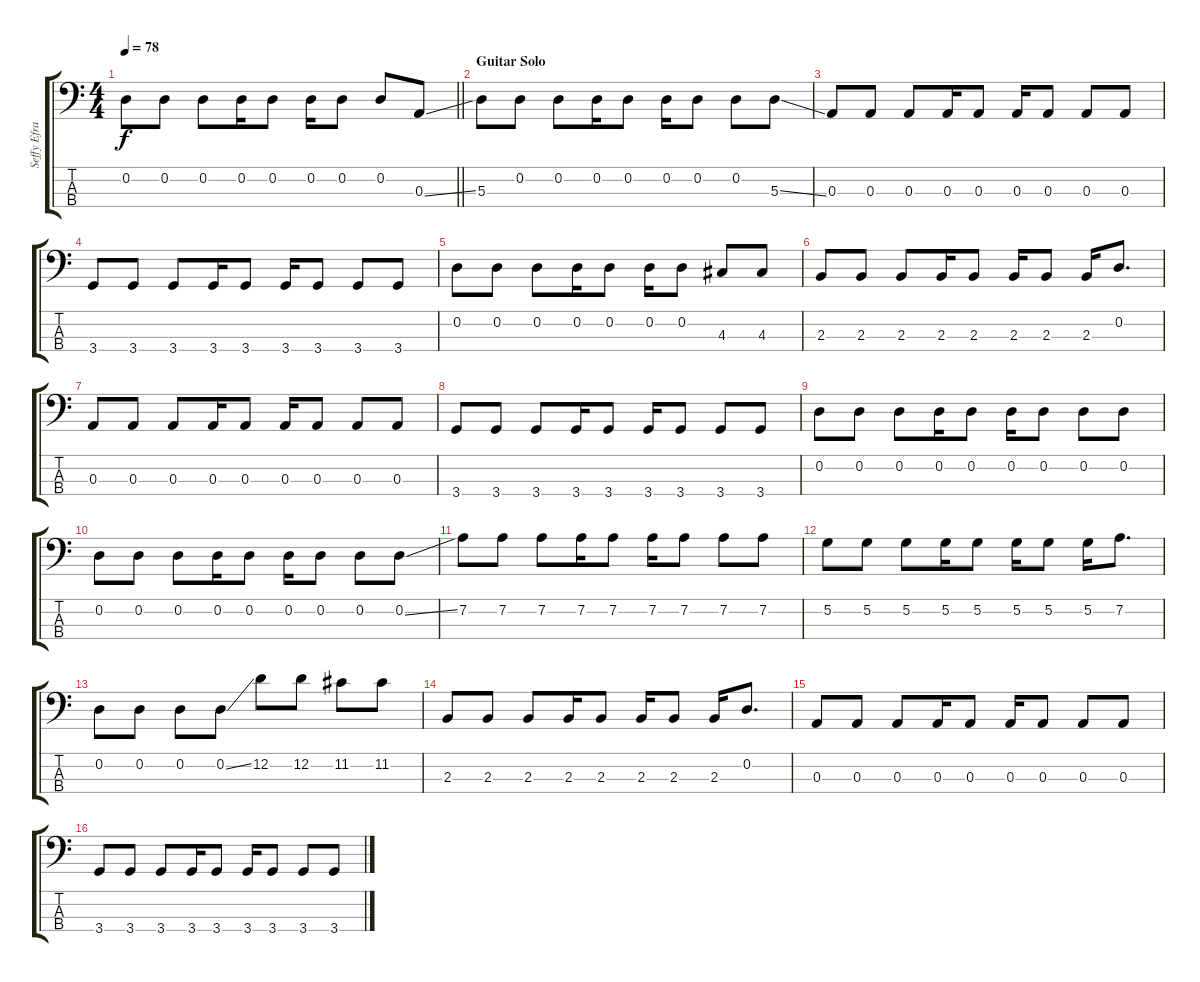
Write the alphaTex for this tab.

\track ("Seffy Efrati (Bass)" "Seffy Efra") {instrument electricbassfinger}
\staff {score tabs}
\tuning (G2 D2 A1 E1) {hide}
\ts (4 4)
\tempo 78
\clef f4
\barLineRight lightlight
\ks c
0.2.8{dy f} 0.2.8 0.2.8 0.2.16 0.2.8 0.2.16 0.2.8 0.2.8 0.3{ss}.8 |
\section ("" "Guitar Solo")
5.3.8 0.2.8 0.2.8 0.2.16 0.2.8 0.2.16 0.2.8 0.2.8 5.3{ss}.8 |
0.3.8 0.3.8 0.3.8 0.3.16 0.3.8 0.3.16 0.3.8 0.3.8 0.3.8 |
3.4.8 3.4.8 3.4.8 3.4.16 3.4.8 3.4.16 3.4.8 3.4.8 3.4.8 |
0.2.8 0.2.8 0.2.8 0.2.16 0.2.8 0.2.16 0.2.8 4.3.8 4.3.8 |
2.3.8 2.3.8 2.3.8 2.3.16 2.3.8 2.3.16 2.3.8 2.3.16 0.2.8{d} |
0.3.8 0.3.8 0.3.8 0.3.16 0.3.8 0.3.16 0.3.8 0.3.8 0.3.8 |
3.4.8 3.4.8 3.4.8 3.4.16 3.4.8 3.4.16 3.4.8 3.4.8 3.4.8 |
0.2.8 0.2.8 0.2.8 0.2.16 0.2.8 0.2.16 0.2.8 0.2.8 0.2.8 |
0.2.8 0.2.8 0.2.8 0.2.16 0.2.8 0.2.16 0.2.8 0.2.8 0.2{ss}.8 |
7.2.8 7.2.8 7.2.8 7.2.16 7.2.8 7.2.16 7.2.8 7.2.8 7.2.8 |
5.2.8 5.2.8 5.2.8 5.2.16 5.2.8 5.2.16 5.2.8 5.2.16 7.2.8{d} |
0.2.8 0.2.8 0.2.8 0.2{ss}.8 12.2.8 12.2.8 11.2.8 11.2.8 |
2.3.8 2.3.8 2.3.8 2.3.16 2.3.8 2.3.16 2.3.8 2.3.16 0.2.8{d} |
0.3.8 0.3.8 0.3.8 0.3.16 0.3.8 0.3.16 0.3.8 0.3.8 0.3.8 |
3.4.8 3.4.8 3.4.8 3.4.16 3.4.8 3.4.16 3.4.8 3.4.8 3.4.8
